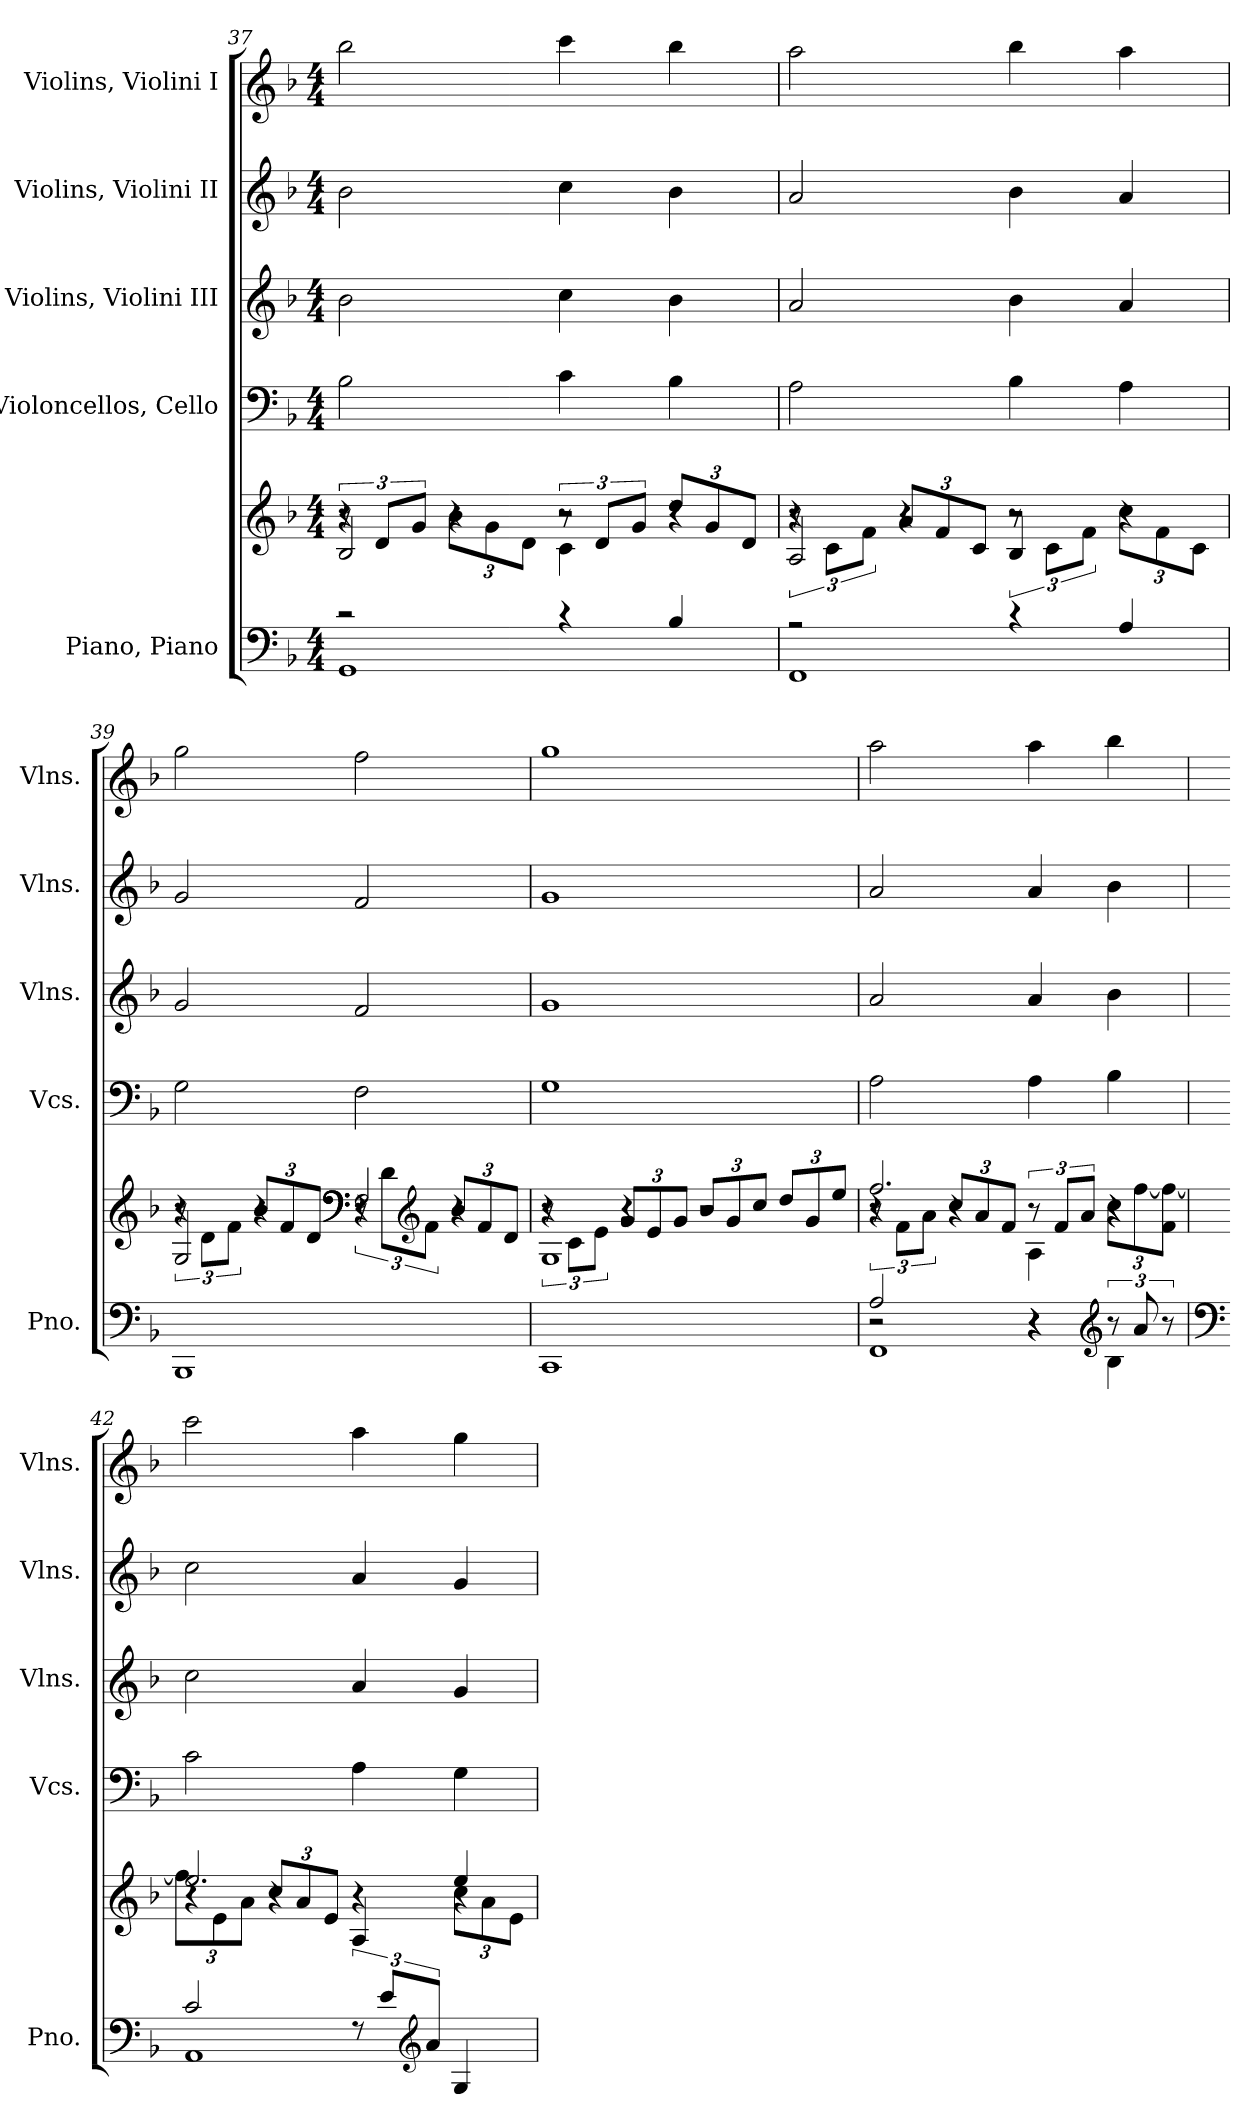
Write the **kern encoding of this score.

**kern	**kern	**kern	**kern	**kern	**kern
*part5	*part5	*part4	*part3	*part2	*part1
*staff6	*staff5	*staff4	*staff3	*staff2	*staff1
*I"Piano, Piano	*	*I"Violoncellos, Cello	*I"Violins, Violini III	*I"Violins, Violini II	*I"Violins, Violini I
*I'Pno.	*	*I'Vcs.	*I'Vlns.	*I'Vlns.	*I'Vlns.
!!LO:PB:g=z
*clefF4	*clefG2	*clefF4	*clefG2	*clefG2	*clefG2
*k[b-]	*k[b-]	*k[b-]	*k[b-]	*k[b-]	*k[b-]
*M4/4	*M4/4	*M4/4	*M4/4	*M4/4	*M4/4
=37	=37	=37	=37	=37	=37
*^	*^	*	*	*	*
*	*	*	*^	*	*	*	*
2r	1GG	12r	4r	2B-/	2B-\	2b-\	2b-\	2bb-\
.	.	12d/L	.	.	.	.	.	.
.	.	12g/J	.	.	.	.	.	.
*	*	*	*Xbrackettup	*	*	*	*	*
.	.	4r	12b-\L	.	.	.	.	.
.	.	.	12g\	.	.	.	.	.
.	.	.	12d\J	.	.	.	.	.
*	*	*brackettup	*	*	*	*	*	*
4r	.	12r	4c\	2r	4c\	4cc\	4cc\	4ccc\
.	.	12d/L	.	.	.	.	.	.
.	.	12g/J	.	.	.	.	.	.
*	*	*Xbrackettup	*	*	*	*	*	*
4B-/	.	12dd/L	4r	.	4B-\	4b-\	4b-\	4bb-\
.	.	12g/	.	.	.	.	.	.
.	.	12d/J	.	.	.	.	.	.
=38	=38	=38	=38	=38	=38	=38	=38	=38
*	*	*	*brackettup	*	*	*	*	*
2r	1FF	4r	12r	2A/	2A\	2a/	2a/	2aa\
.	.	.	12c\L	.	.	.	.	.
.	.	.	12f\J	.	.	.	.	.
*	*	*Xbrackettup	*	*	*	*	*	*
.	.	12a/L	4r	.	.	.	.	.
.	.	12f/	.	.	.	.	.	.
.	.	12c/J	.	.	.	.	.	.
*	*	*	*brackettup	*	*	*	*	*
4r	.	2r	12r	4B-/	4B-\	4b-\	4b-\	4bb-\
.	.	.	12c\L	.	.	.	.	.
.	.	.	12f\J	.	.	.	.	.
*	*	*	*Xbrackettup	*	*	*	*	*
4A/	.	.	12cc\L	4r	4A\	4a/	4a/	4aa\
.	.	.	12f\	.	.	.	.	.
.	.	.	12c\J	.	.	.	.	.
*v	*v	*	*	*	*	*	*	*
=39	=39	=39	=39	=39	=39	=39	=39
*	*	*brackettup	*	*	*	*	*
1BBB-	4r	12r	2G/	2G\	2g/	2g/	2gg\
.	.	12d\L	.	.	.	.	.
.	.	12f\J	.	.	.	.	.
*	*Xbrackettup	*	*	*	*	*	*
.	12b-/L	4r	.	.	.	.	.
.	12f/	.	.	.	.	.	.
.	12d/J	.	.	.	.	.	.
*	*clefF4	*	*	*	*	*	*
*	*	*brackettup	*	*	*	*	*
.	4r	12r	2F/	2F\	2f/	2f/	2ff\
.	.	12d\L	.	.	.	.	.
*	*clefG2	*	*	*	*	*	*
.	.	12f\J	.	.	.	.	.
*	*Xbrackettup	*	*	*	*	*	*
.	12b-/L	4r	.	.	.	.	.
.	12f/	.	.	.	.	.	.
.	12d/J	.	.	.	.	.	.
!!LO:LB:g=z
=40	=40	=40	=40	=40	=40	=40	=40
*	*	*brackettup	*	*	*	*	*
1CC	4r	12r	1G	1G	1g	1g	1gg
.	.	12c\L	.	.	.	.	.
.	.	12e\J	.	.	.	.	.
*	*Xbrackettup	*	*	*	*	*	*
.	12g/L	4r	.	.	.	.	.
.	12e/	.	.	.	.	.	.
.	12g/J	.	.	.	.	.	.
.	12b-/L	2r	.	.	.	.	.
.	12g/	.	.	.	.	.	.
.	12cc/J	.	.	.	.	.	.
.	12dd/L	.	.	.	.	.	.
.	12g/	.	.	.	.	.	.
.	12ee/J	.	.	.	.	.	.
=41	=41	=41	=41	=41	=41	=41	=41
*^	*	*	*	*	*	*	*
*	*^	*	*	*	*	*	*	*
*	*	*	*	*brackettup	*	*	*	*	*
2A/	2r	1FF	2.ff/	12r	4r	2A\	2a/	2a/	2aa\
.	.	.	.	12f\L	.	.	.	.	.
.	.	.	.	12a\J	.	.	.	.	.
*	*	*	*	*	*Xbrackettup	*	*	*	*
.	.	.	.	4r	12cc/L	.	.	.	.
.	.	.	.	.	12a/	.	.	.	.
.	.	.	.	.	12f/J	.	.	.	.
*	*	*	*	*	*brackettup	*	*	*	*
4r	4r	.	.	4A\	12r	4A\	4a/	4a/	4aa\
.	.	.	.	.	12f/L	.	.	.	.
.	.	.	.	.	12a/J	.	.	.	.
*clefG2	*	*	*	*	*	*	*	*	*
*	*	*	*	*Xbrackettup	*	*	*	*	*
12r	4B-\	.	4r	12cc\L	4r	4B-\	4b-\	4b-\	4bb-\
12a/	.	.	.	[12ff\	.	.	.	.	.
12r	.	.	.	12f\ 12ff\_J	.	.	.	.	.
*v	*v	*v	*	*	*	*	*	*	*
=42	=42	=42	=42	=42	=42	=42	=42
*clefF4	*	*	*	*	*	*	*
*^	*	*	*	*	*	*	*
2c/	1AA	2.ee/	12ff\L]	4r	2c\	2cc\	2cc\	2ccc\
.	.	.	12e\	.	.	.	.	.
.	.	.	12a\J	.	.	.	.	.
.	.	.	4r	12cc/L	.	.	.	.
.	.	.	.	12a/	.	.	.	.
.	.	.	.	12e/J	.	.	.	.
12r	.	.	4r	4A/	4A\	4a/	4a/	4aa\
12e/L	.	.	.	.	.	.	.	.
*clefG2	*	*	*	*	*	*	*	*
12a/J	.	.	.	.	.	.	.	.
4G/	.	4ee/	12cc\L	4r	4G\	4g/	4g/	4gg\
.	.	.	12a\	.	.	.	.	.
.	.	.	12e\J	.	.	.	.	.
*v	*v	*	*	*	*	*	*	*
*	*v	*v	*v	*	*	*	*
=	=	=	=	=	=
*-	*-	*-	*-	*-	*-
